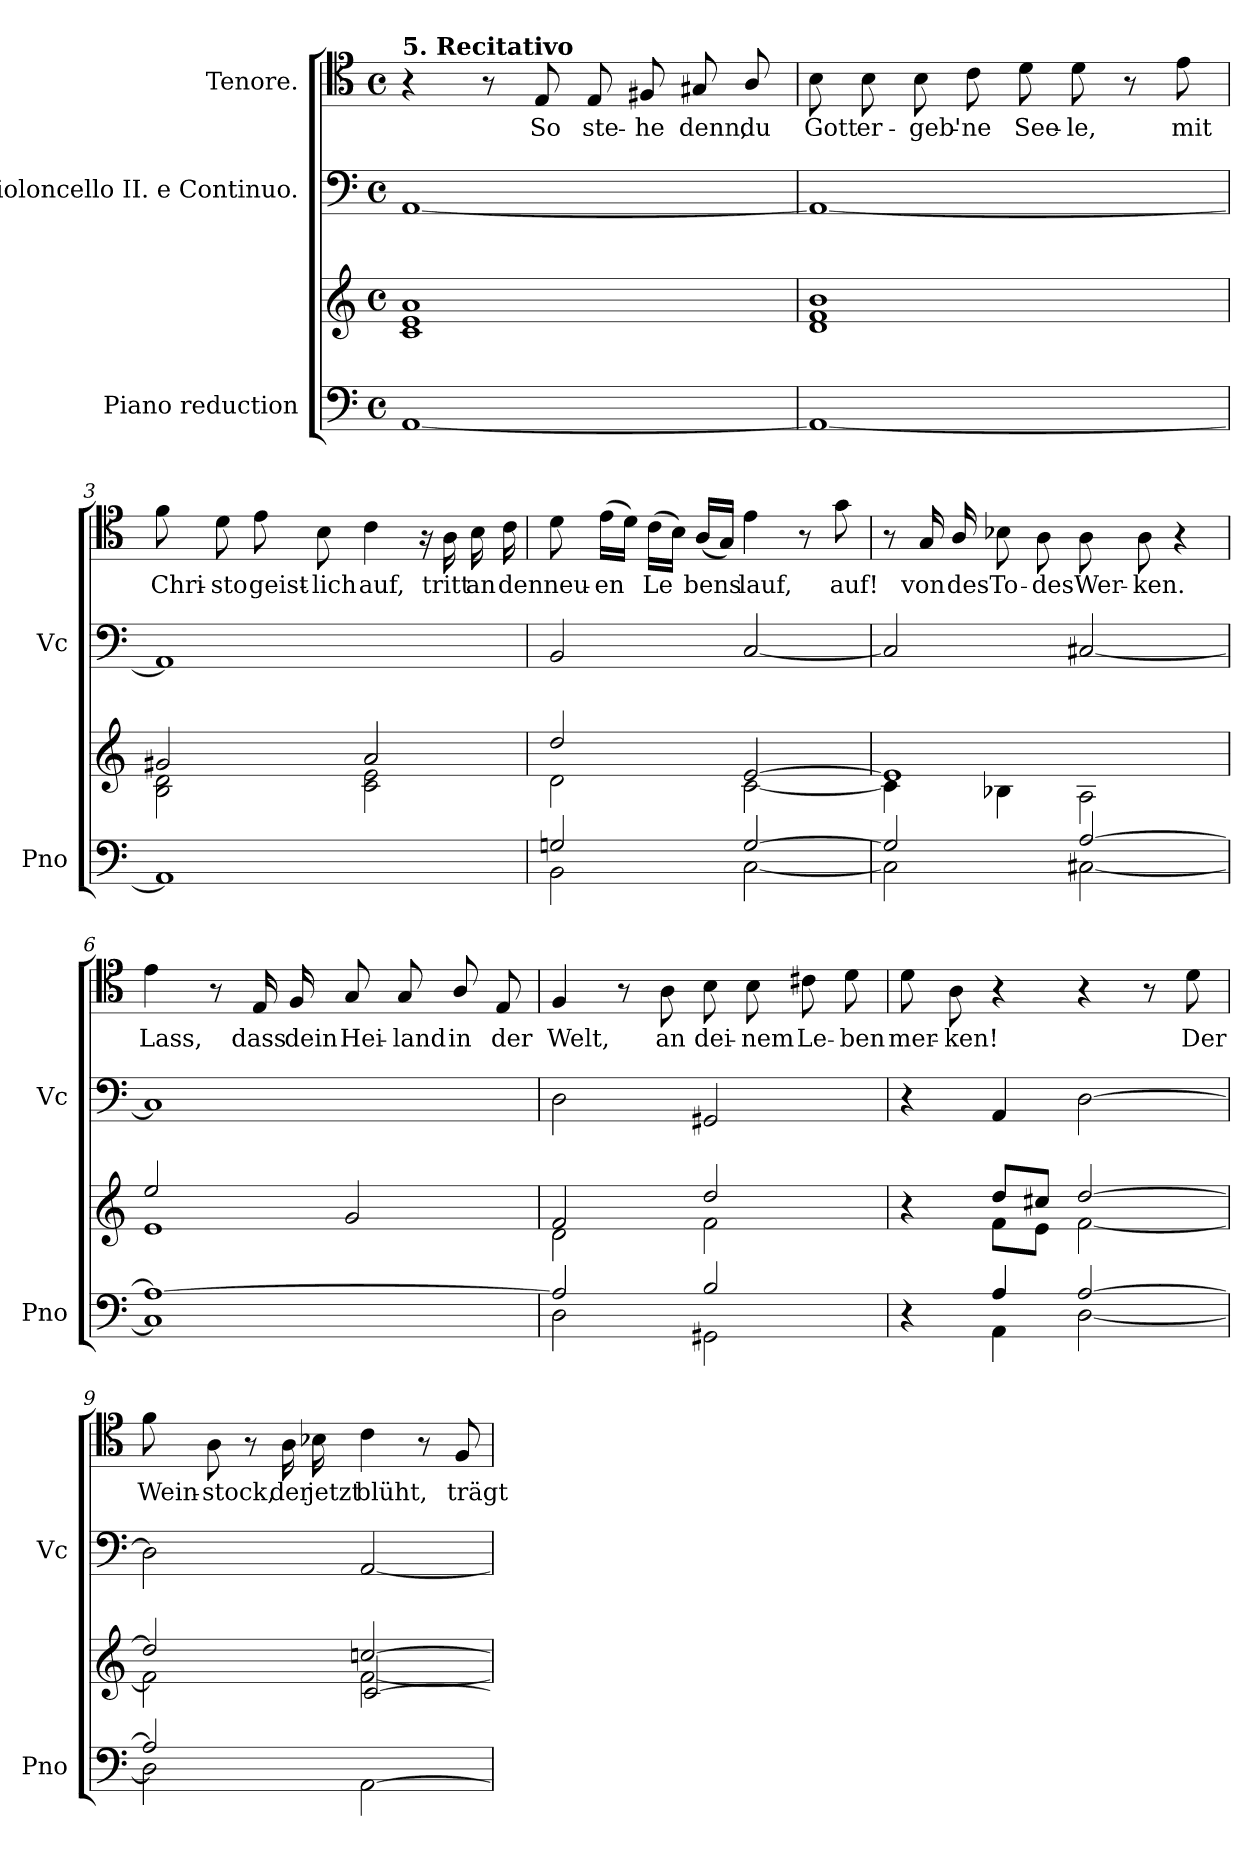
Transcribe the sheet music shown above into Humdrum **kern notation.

**kern	**kern	**kern	**kern	**text
*part3	*part3	*part2	*part1	*part1
*staff4	*staff3	*staff2	*staff1	*staff1
*I"Piano reduction	*	*I"Violoncello II.  e Continuo.	*I"Tenore.	*
*I'Pno	*	*I'Vc	*	*
*stria5	*stria5	*	*	*
*clefF4	*clefG2	*clefF4	*clefC4	*
*k[]	*k[]	*k[]	*k[]	*
*M4/4	*M4/4	*M4/4	*M4/4	*
*met(c)	*met(c)	*met(c)	*met(c)	*
=1	=1	=1	=1	=1
!	!	!	!LO:TX:a:B:t=5. Recitativo	!
[1AA	1c 1e 1a	[1AA	4r	.
.	.	.	8r	.
!	!	!	!	!LO:LY:b
.	.	.	8E/	So
!	!	!	!	!LO:LY:b
.	.	.	8E/	ste-
!	!	!	!	!LO:LY:b
.	.	.	8F#X/	-he
!	!	!	!	!LO:LY:b
.	.	.	8G#X/	denn,
!	!	!	!	!LO:LY:b
.	.	.	8A/	du
=2	=2	=2	=2	=2
!	!	!	!	!LO:LY:b
1AA_	1d 1f 1b	1AA_	8B\	Gott
!	!	!	!	!LO:LY:b
.	.	.	8B\	er-
!	!	!	!	!LO:LY:b
.	.	.	8B\	-geb'-
!	!	!	!	!LO:LY:b
.	.	.	8c\	-ne
!	!	!	!	!LO:LY:b
.	.	.	8d\	See-
!	!	!	!	!LO:LY:b
.	.	.	8d\	-le,
.	.	.	8r	.
!	!	!	!	!LO:LY:b
.	.	.	8e\	mit
=3	=3	=3	=3	=3
*	*^	*	*	*
!	!	!	!	!	!LO:LY:b
1AA]	2g#X/	2B\ 2d\	1AA]	8f\	Chri-
!	!	!	!	!	!LO:LY:b
.	.	.	.	8d\	-sto
!	!	!	!	!	!LO:LY:b
.	.	.	.	8e\	geist-
!	!	!	!	!	!LO:LY:b
.	.	.	.	8B\	-lich
!	!	!	!	!	!LO:LY:b
.	2a/	2c\ 2e\	.	4c\	auf,
.	.	.	.	16r	.
!	!	!	!	!	!LO:LY:b
.	.	.	.	16A\	tritt
!	!	!	!	!	!LO:LY:b
.	.	.	.	16B\	an
!	!	!	!	!	!LO:LY:b
.	.	.	.	16c\	den
=4	=4	=4	=4	=4	=4
*^	*	*	*	*	*
!	!	!	!	!	!	!LO:LY:b
2Gn/	2BB\	2dd/	2d\	2BB/	8d\	neu-
!	!	!	!	!	!	!LO:LY:b
.	.	.	.	.	(>16e\LL	-en
.	.	.	.	.	16d\JJ)	.
!	!	!	!	!	!	!LO:LY:b
.	.	.	.	.	(>16c\LL	Le
.	.	.	.	.	16B\JJ)	.
!	!	!	!	!	!	!LO:LY:b
.	.	.	.	.	(<16A/LL	bens
.	.	.	.	.	16G/JJ)	.
!	!	!	!	!	!	!LO:LY:b
[2G/	[2C\	[2e/	[2c\	[2C/	4e\	lauf,
.	.	.	.	.	8r	.
!	!	!	!	!	!	!LO:LY:b
.	.	.	.	.	8g\	auf!
!!LO:LB:g=z
=5	=5	=5	=5	=5	=5	=5
2G/]	2C\]	1e]	4c\]	2C/]	8r	.
!	!	!	!	!	!	!LO:LY:b
.	.	.	.	.	16G/	von
!	!	!	!	!	!	!LO:LY:b
.	.	.	.	.	16A/	des
!	!	!	!	!	!	!LO:LY:b
.	.	.	4B-X\	.	8B-X\	To-
!	!	!	!	!	!	!LO:LY:b
.	.	.	.	.	8A\	-des
!	!	!	!	!	!	!LO:LY:b
[2A/	[2C#X\	.	2A\	[2C#X/	8A\	Wer-
!	!	!	!	!	!	!LO:LY:b
.	.	.	.	.	8A\	-ken.
.	.	.	.	.	4r	.
=6	=6	=6	=6	=6	=6	=6
!	!	!	!	!	!	!LO:LY:b
1A_	1C#]	2ee/	1e	1C#]	4e\	Lass,
.	.	.	.	.	8r	.
!	!	!	!	!	!	!LO:LY:b
.	.	.	.	.	16E/	dass
!	!	!	!	!	!	!LO:LY:b
.	.	.	.	.	16F/	dein
!	!	!	!	!	!	!LO:LY:b
.	.	2g/	.	.	8G/	Hei-
!	!	!	!	!	!	!LO:LY:b
.	.	.	.	.	8G/	-land
!	!	!	!	!	!	!LO:LY:b
.	.	.	.	.	8A/	in
!	!	!	!	!	!	!LO:LY:b
.	.	.	.	.	8E/	der
=7	=7	=7	=7	=7	=7	=7
!	!	!	!	!	!	!LO:LY:b
2A/]	2D\	2f/	2d\	2D\	4F/	Welt,
.	.	.	.	.	8r	.
!	!	!	!	!	!	!LO:LY:b
.	.	.	.	.	8A\	an
!	!	!	!	!	!	!LO:LY:b
2B/	2GG#X\	2dd/	2f\	2GG#X/	8B\	dei-
!	!	!	!	!	!	!LO:LY:b
.	.	.	.	.	8B\	-nem
!	!	!	!	!	!	!LO:LY:b
.	.	.	.	.	8c#X\	Le-
!	!	!	!	!	!	!LO:LY:b
.	.	.	.	.	8d\	-ben
=8	=8	=8	=8	=8	=8	=8
!	!	!	!	!	!	!LO:LY:b
4r	4ryy	4r	4ryy	4r	8d\	mer-
!	!	!	!	!	!	!LO:LY:b
.	.	.	.	.	8A\	-ken!
4A/	4AA\	8dd/L	8f\L	4AA/	4r	.
.	.	8cc#X/J	8e\J	.	.	.
[2A/	[2D\	[2dd/	[2f\	[2D\	4r	.
.	.	.	.	.	8r	.
!	!	!	!	!	!	!LO:LY:b
.	.	.	.	.	8d\	Der
=9	=9	=9	=9	=9	=9	=9
*	*	*	*^	*	*	*
!	!	!	!	!	!	!	!LO:LY:b
2A/]	2D\]	2dd/]	2f\]	2ryy	2D\]	8f\	Wein-
!	!	!	!	!	!	!	!LO:LY:b
.	.	.	.	.	.	8A\	-stock,
.	.	.	.	.	.	8r	.
!	!	!	!	!	!	!	!LO:LY:b
.	.	.	.	.	.	16A\	der
!	!	!	!	!	!	!	!LO:LY:b
.	.	.	.	.	.	16B-X\	jetzt
!	!	!	!	!	!	!	!LO:LY:b
2ryy	[2AA\	[2ccn/	[2f\	[<2c/	[2AA/	4c\	blüht,
.	.	.	.	.	.	8r	.
!	!	!	!	!	!	!	!LO:LY:b
.	.	.	.	.	.	8F/	trägt
*v	*v	*	*	*	*	*	*
*	*v	*v	*v	*	*	*
=	=	=	=	=
*-	*-	*-	*-	*-
